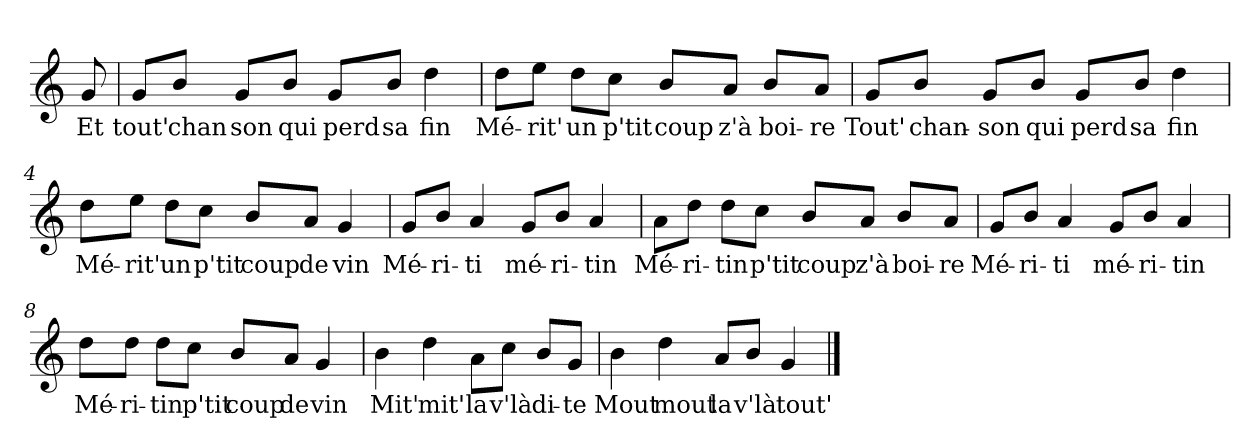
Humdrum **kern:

**kern	**text
*part1	*part1
*staff1	*staff1
*clefG2	*
*k[]	*
*C:	*
=	=
!	!LO:LY:b
8g/	Et
=1	=1
!	!LO:LY:b
8g/L	tout'
!	!LO:LY:b
8b/J	chan
!	!LO:LY:b
8g/L	son
!	!LO:LY:b
8b/J	qui
!	!LO:LY:b
8g/L	perd
!	!LO:LY:b
8b/J	sa
!	!LO:LY:b
4dd\	fin
=2	=2
!	!LO:LY:b
8dd\L	Mé-
!	!LO:LY:b
8ee\J	-rit'
!	!LO:LY:b
8dd\L	un
!	!LO:LY:b
8cc\J	p'tit
!	!LO:LY:b
8b/L	coup
!	!LO:LY:b
8a/J	z'à
!	!LO:LY:b
8b/L	boi-
!	!LO:LY:b
8a/J	-re
=3	=3
!	!LO:LY:b
8g/L	Tout'
!	!LO:LY:b
8b/J	chan-
!	!LO:LY:b
8g/L	-son
!	!LO:LY:b
8b/J	qui
!	!LO:LY:b
8g/L	perd
!	!LO:LY:b
8b/J	sa
!	!LO:LY:b
4dd\	fin
!!LO:LB:g=z
=4	=4
!	!LO:LY:b
8dd\L	Mé-
!	!LO:LY:b
8ee\J	-rit'
!	!LO:LY:b
8dd\L	un
!	!LO:LY:b
8cc\J	p'tit
!	!LO:LY:b
8b/L	coup
!	!LO:LY:b
8a/J	de
!	!LO:LY:b
4g/	vin
=5	=5
!	!LO:LY:b
8g/L	Mé-
!	!LO:LY:b
8b/J	-ri-
!	!LO:LY:b
4a/	-ti
!	!LO:LY:b
8g/L	mé-
!	!LO:LY:b
8b/J	-ri-
!	!LO:LY:b
4a/	-tin
=6	=6
!	!LO:LY:b
8a\L	Mé-
!	!LO:LY:b
8dd\J	-ri-
!	!LO:LY:b
8dd\L	-tin
!	!LO:LY:b
8cc\J	p'tit
!	!LO:LY:b
8b/L	coup
!	!LO:LY:b
8a/J	z'à
!	!LO:LY:b
8b/L	boi-
!	!LO:LY:b
8a/J	-re
=7	=7
!	!LO:LY:b
8g/L	Mé-
!	!LO:LY:b
8b/J	-ri-
!	!LO:LY:b
4a/	-ti
!	!LO:LY:b
8g/L	mé-
!	!LO:LY:b
8b/J	-ri-
!	!LO:LY:b
4a/	-tin
!!LO:LB:g=z
=8	=8
!	!LO:LY:b
8dd\L	Mé-
!	!LO:LY:b
8dd\J	-ri-
!	!LO:LY:b
8dd\L	-tin
!	!LO:LY:b
8cc\J	p'tit
!	!LO:LY:b
8b/L	coup
!	!LO:LY:b
8a/J	de
!	!LO:LY:b
4g/	vin
=9	=9
!	!LO:LY:b
4b\	Mit'
!	!LO:LY:b
4dd\	mit'
!	!LO:LY:b
8a\L	la
!	!LO:LY:b
8cc\J	v'là
!	!LO:LY:b
8b/L	di-
!	!LO:LY:b
8g/J	-te
=10	=10
!	!LO:LY:b
4b\	Mout
!	!LO:LY:b
4dd\	mout
!	!LO:LY:b
8a/L	la
!	!LO:LY:b
8b/J	v'là
!	!LO:LY:b
4g/	tout'
==	==
*-	*-
